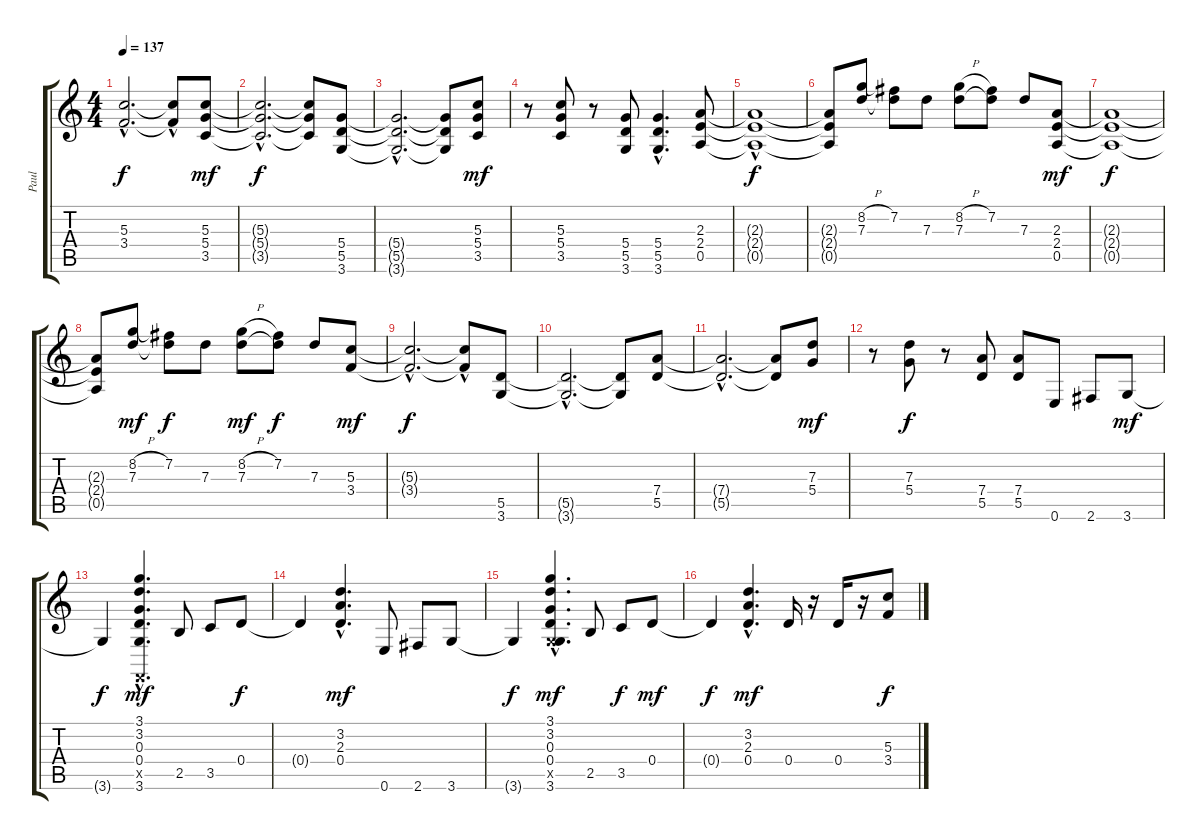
\track ("Paul" "Paul") {instrument distortionguitar}
\staff {score tabs}
\tuning (E4 B3 G3 D3 A2 E2) {hide}
\ts (4 4)
\tempo 137
\clef g2
\ks c
(5.3{hac t} 3.4{hac t}).2{d dy f} (5.3{hac t} 3.4{t}).8 (5.3 5.4 3.5).8{dy mf} |
(5.3{hac t} 5.4{hac t} 3.5{hac t}).2{d dy f} (5.3{t} 5.4{t} 3.5{t}).8 (5.4 5.5 3.6).8 |
(5.4{hac t} 5.5{hac t} 3.6{hac t}).2{d} (5.4{t} 5.5{t} 3.6{t}).8 (5.3 5.4 3.5).8{dy mf} |
r.8 (5.3 5.4 3.5).8 r.8 (5.4 5.5 3.6).8 (5.4{hac} 5.5{hac} 3.6{hac}).4{d} (2.3 2.4 0.5).8{volume 12 balance 8} |
(2.3{hac t} 2.4{t} 0.5{t}).1{dy f} |
(2.3{t} 2.4{t} 0.5{t}).8 (8.2{h} 7.3).8 (7.2 7.3{t}).8 7.3.8 (8.2{h} 7.3).8 (7.2 7.3{t}).8 7.3.8 (2.3 2.4 0.5).8{dy mf} |
(2.3{t} 2.4{t} 0.5{t}).1{dy f} |
(2.3{t} 2.4{t} 0.5{t}).8 (8.2{h} 7.3).8{dy mf} (7.2 7.3{t}).8{dy f} 7.3.8 (8.2{h} 7.3).8{dy mf} (7.2 7.3{t}).8{dy f} 7.3.8 (5.3 3.4).8{dy mf} |
(5.3{hac t} 3.4{hac t}).2{d dy f} (5.3{t} 3.4{hac t}).8 (5.5 3.6).8 |
(5.5{hac t} 3.6{hac t}).2{d} (5.5{t} 3.6{t}).8 (7.4 5.5).8 |
(7.4{hac t} 5.5{hac t}).2{d} (7.4{t} 5.5{t}).8 (7.3 5.4).8{dy mf} |
r.8 (7.3 5.4).8{dy f} r.8 (7.4 5.5).8 (7.4 5.5).8 0.6.8{volume 11 balance 2} 2.6.8 3.6.8{dy mf} |
3.6{t}.4{dy f} (3.1{hac} 3.2{hac} 0.3{hac} 0.4{hac} -16.5{hac x} 3.6{hac}).4{d dy mf} 2.5.8 3.5.8 0.4.8{dy f} |
0.4{t}.4 (3.2{hac} 2.3{hac} 0.4{hac}).4{d dy mf} 0.6.8 2.6.8 3.6.8 |
3.6{t}.4{dy f} (3.1{hac} 3.2{hac} 0.3{hac} 0.4{hac} -2.5{hac x} 3.6{hac}).4{d dy mf} 2.5.8 3.5.8{dy f} 0.4.8{dy mf} |
0.4{t}.4{dy f} (3.2{hac} 2.3{hac} 0.4{hac}).4{d dy mf} 0.4.16 r.16 0.4.16 r.16 (5.3 3.4).8{dy f}
